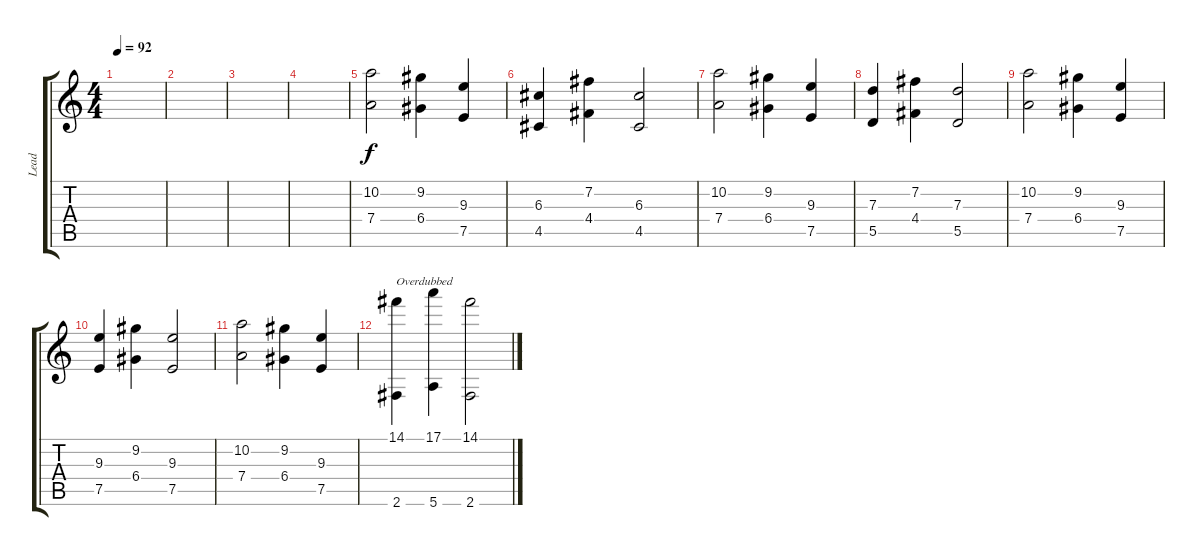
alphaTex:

\track ("Lead" "Lead") {instrument overdrivenguitar}
\staff {score tabs}
\tuning (E4 B3 G3 D3 A2 E2) {hide}
\ts (4 4)
\tempo 92
\clef g2
\ks c
|
|
|
|
(10.2 7.4).2 (9.2 6.4).4 (9.3 7.5).4 |
(6.3 4.5).4 (7.2 4.4).4 (6.3 4.5).2 |
(10.2 7.4).2 (9.2 6.4).4 (9.3 7.5).4 |
(7.3 5.5).4 (7.2 4.4).4 (7.3 5.5).2 |
(10.2 7.4).2 (9.2 6.4).4 (9.3 7.5).4 |
(9.3 7.5).4 (9.2 6.4).4 (9.3 7.5).2 |
(10.2 7.4).2 (9.2 6.4).4 (9.3 7.5).4 |
(14.1 2.6).4{txt "Overdubbed"} (17.1 5.6).4 (14.1 2.6).2
